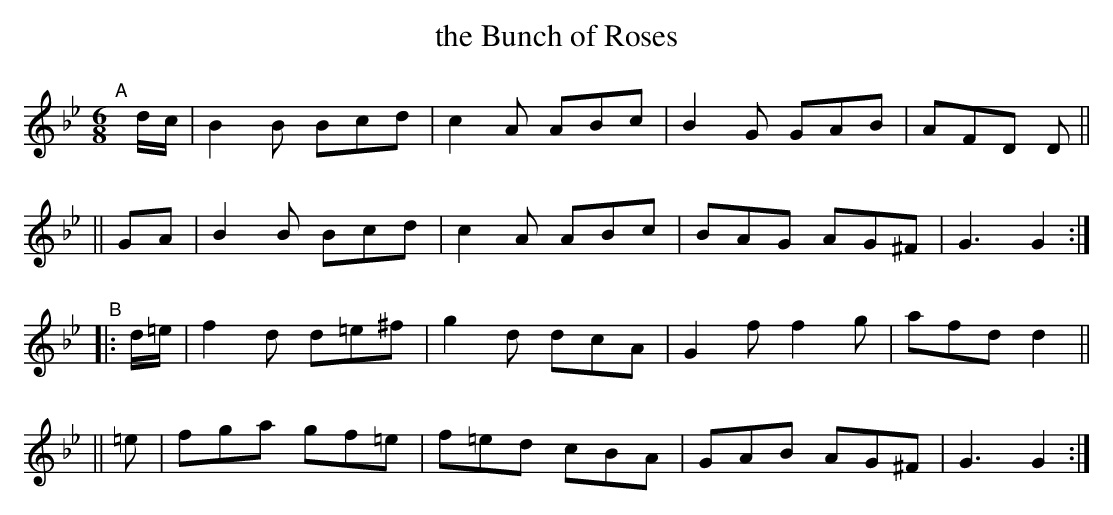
X:1
T: the Bunch of Roses
M: 6/8
L: 1/8
K: Gm
"^A"\
[|] d/c/ | B2B Bcd | c2A ABc | B2G GAB | AFD D ||
||   GA  | B2B Bcd | c2A ABc | BAG AG^F | G3 G2 :|
"^B"\
|: d/=e/ | f2d d=e^f | g2d dcA | G2f f2g | afd d2 ||
||   =e  | fga gf=e | f=ed cBA | GAB AG^F | G3 G2 :|
